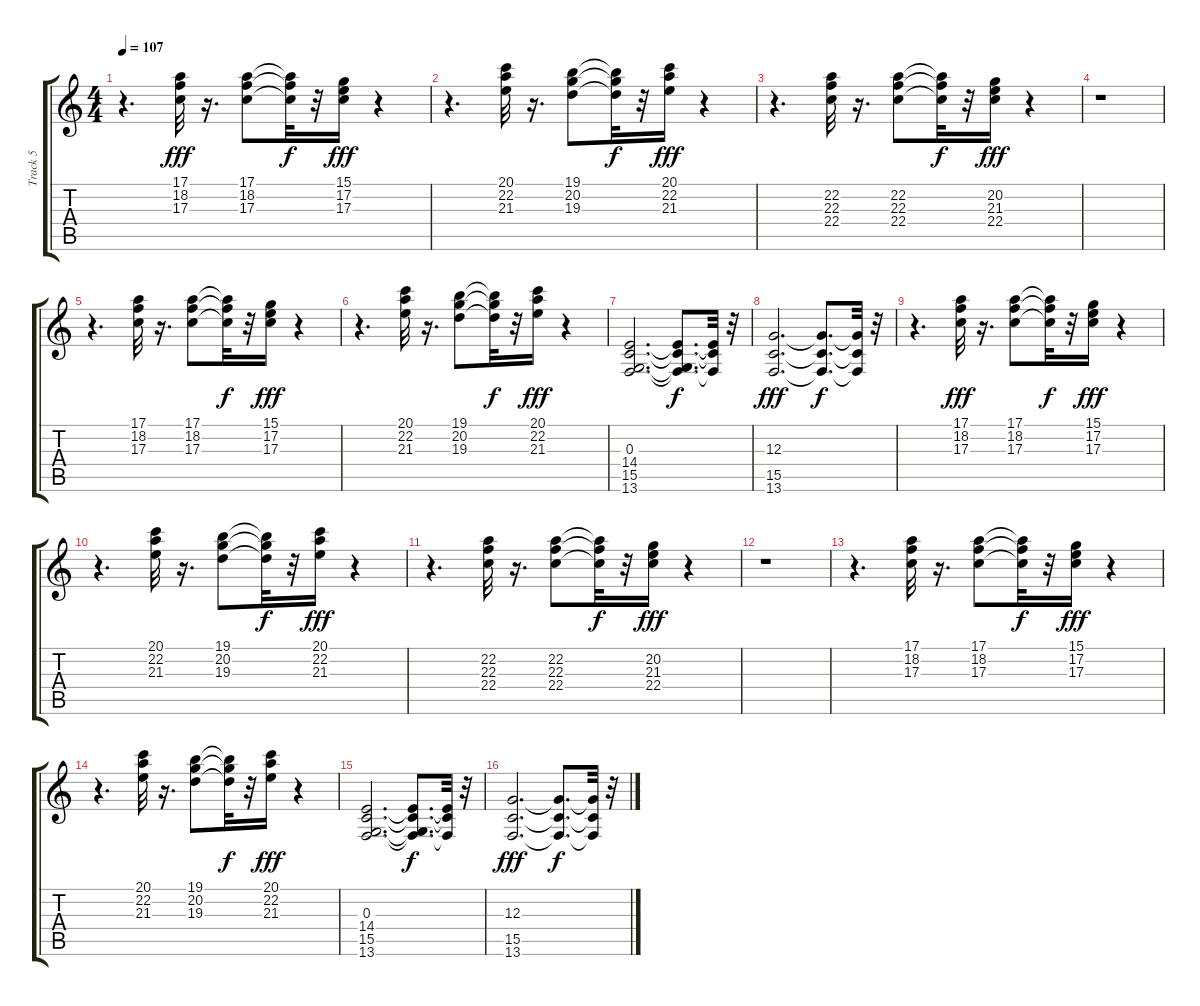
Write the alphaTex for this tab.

\track ("Track 5" "Track 5") {instrument acousticgrandpiano}
\staff {score tabs}
\tuning (E4 B3 G3 D3 A2 E2) {hide}
\ts (4 4)
\tempo 107
\clef g2
\ks c
r.4{d dy f} (17.1 18.2 17.3).32{dy fff} r.16{d} (17.1 18.2 17.3).8 (17.1{t} 18.2{t} 17.3{t}).32{dy f} r.32 (15.1 17.2 17.3).16{dy fff} r.4 |
r.4{d} (20.1 22.2 21.3).32 r.16{d} (19.1 20.2 19.3).8 (19.1{t} 20.2{t} 19.3{t}).32{dy f} r.32 (20.1 22.2 21.3).16{dy fff} r.4 |
r.4{d} (22.2 22.3 22.4).32 r.16{d} (22.2 22.3 22.4).8 (22.2{t} 22.3{t} 22.4{t}).32{dy f} r.32 (20.2 21.3 22.4).16{dy fff} r.4 |
r.1 |
r.4{d} (17.1 18.2 17.3).32 r.16{d} (17.1 18.2 17.3).8 (17.1{t} 18.2{t} 17.3{t}).32{dy f} r.32 (15.1 17.2 17.3).16{dy fff} r.4 |
r.4{d} (20.1 22.2 21.3).32 r.16{d} (19.1 20.2 19.3).8 (19.1{t} 20.2{t} 19.3{t}).32{dy f} r.32 (20.1 22.2 21.3).16{dy fff} r.4 |
(0.3 14.4 15.5 13.6).2{d} (0.3{t} 14.4{t} 15.5{t} 13.6{t}).8{d dy f} (14.4{t} 15.5{t} 13.6{t}).32 r.32 |
(12.3 15.5 13.6).2{d dy fff} (12.3{t} 15.5{t} 13.6{t}).8{d dy f} (12.3{t} 15.5{t} 13.6{t}).32 r.32 |
r.4{d} (17.1 18.2 17.3).32{dy fff} r.16{d} (17.1 18.2 17.3).8 (17.1{t} 18.2{t} 17.3{t}).32{dy f} r.32 (15.1 17.2 17.3).16{dy fff} r.4 |
r.4{d} (20.1 22.2 21.3).32 r.16{d} (19.1 20.2 19.3).8 (19.1{t} 20.2{t} 19.3{t}).32{dy f} r.32 (20.1 22.2 21.3).16{dy fff} r.4 |
r.4{d} (22.2 22.3 22.4).32 r.16{d} (22.2 22.3 22.4).8 (22.2{t} 22.3{t} 22.4{t}).32{dy f} r.32 (20.2 21.3 22.4).16{dy fff} r.4 |
r.1 |
r.4{d} (17.1 18.2 17.3).32 r.16{d} (17.1 18.2 17.3).8 (17.1{t} 18.2{t} 17.3{t}).32{dy f} r.32 (15.1 17.2 17.3).16{dy fff} r.4 |
r.4{d} (20.1 22.2 21.3).32 r.16{d} (19.1 20.2 19.3).8 (19.1{t} 20.2{t} 19.3{t}).32{dy f} r.32 (20.1 22.2 21.3).16{dy fff} r.4 |
(0.3 14.4 15.5 13.6).2{d} (0.3{t} 14.4{t} 15.5{t} 13.6{t}).8{d dy f} (14.4{t} 15.5{t} 13.6{t}).32 r.32 |
(12.3 15.5 13.6).2{d dy fff} (12.3{t} 15.5{t} 13.6{t}).8{d dy f} (12.3{t} 15.5{t} 13.6{t}).32 r.32
